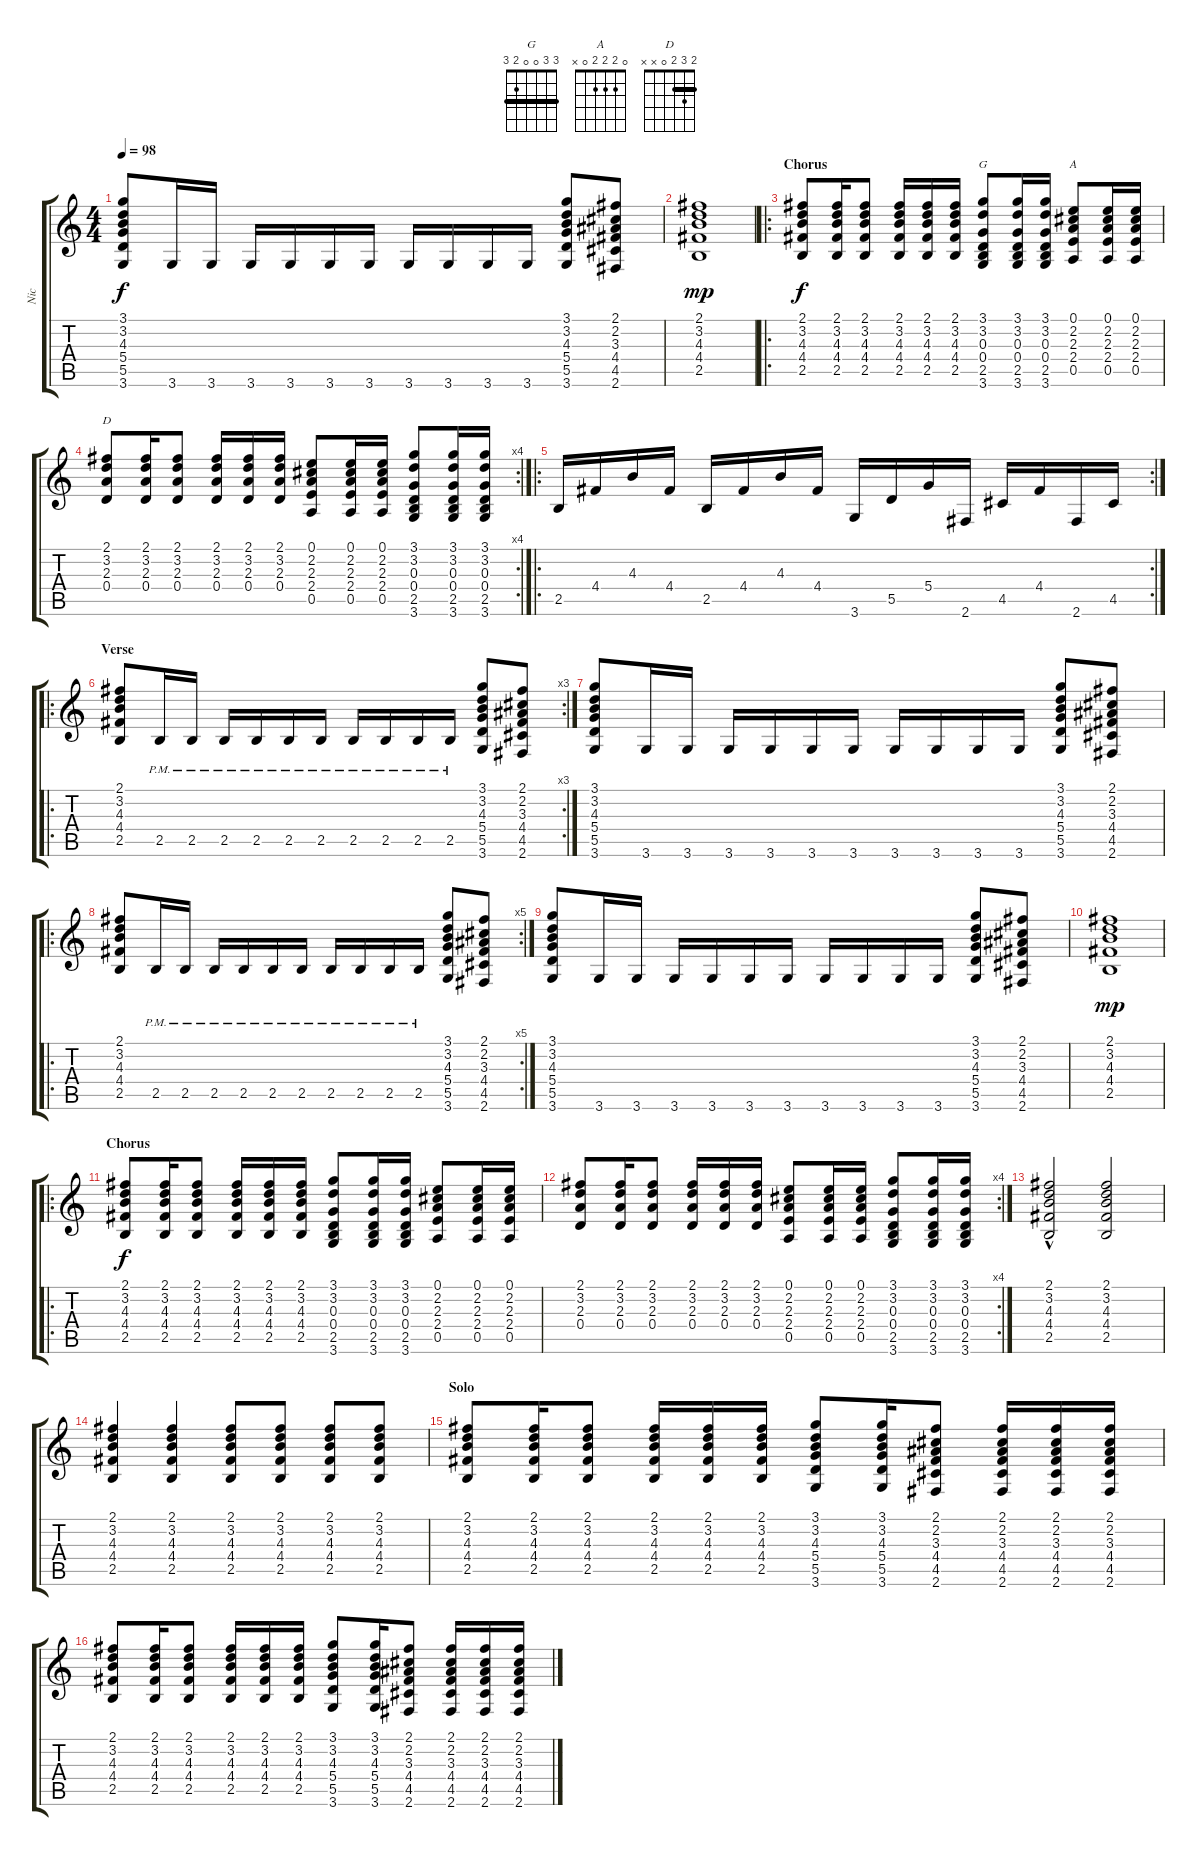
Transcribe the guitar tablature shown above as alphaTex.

\track ("Nic" "Nic") {instrument overdrivenguitar}
\staff {score tabs}
\tuning (E4 B3 G3 D3 A2 E2) {hide}
\chord ("G" 3 3 0 0 2 3) {barre 3}
\chord ("A" 0 2 2 2 0 x)
\chord ("D" 2 3 2 0 x x) {barre 2}
\ts (4 4)
\tempo 98
\clef g2
\ks c
(3.1 3.2 4.3 5.4 5.5 3.6).8{dy f} 3.6.16 3.6.16 3.6.16 3.6.16 3.6.16 3.6.16 3.6.16 3.6.16 3.6.16 3.6.16 (3.1 3.2 4.3 5.4 5.5 3.6).8 (2.1 2.2 3.3 4.4 4.5 2.6).8 |
(2.1 3.2 4.3 4.4 2.5).1{dy mp} |
\ro
\section ("" "Chorus")
(2.1 3.2 4.3 4.4 2.5).8{dy f} (2.1 3.2 4.3 4.4 2.5).16 (2.1 3.2 4.3 4.4 2.5).8 (2.1 3.2 4.3 4.4 2.5).16 (2.1 3.2 4.3 4.4 2.5).16 (2.1 3.2 4.3 4.4 2.5).16 (3.1 3.2 0.3 0.4 2.5 3.6).8{ch "G"} (3.1 3.2 0.3 0.4 2.5 3.6).16 (3.1 3.2 0.3 0.4 2.5 3.6).16 (0.1 2.2 2.3 2.4 0.5).8{ch "A"} (0.1 2.2 2.3 2.4 0.5).16 (0.1 2.2 2.3 2.4 0.5).16 |
\rc 4
(2.1 3.2 2.3 0.4).8{ch "D"} (2.1 3.2 2.3 0.4).16 (2.1 3.2 2.3 0.4).8 (2.1 3.2 2.3 0.4).16 (2.1 3.2 2.3 0.4).16 (2.1 3.2 2.3 0.4).16 (0.1 2.2 2.3 2.4 0.5).8 (0.1 2.2 2.3 2.4 0.5).16 (0.1 2.2 2.3 2.4 0.5).16 (3.1 3.2 0.3 0.4 2.5 3.6).8 (3.1 3.2 0.3 0.4 2.5 3.6).16 (3.1 3.2 0.3 0.4 2.5 3.6).16 |
\ro
\rc 2
2.5.16 4.4.16 4.3.16 4.4.16 2.5.16 4.4.16 4.3.16 4.4.16 3.6.16 5.5.16 5.4.16 2.6.16 4.5.16 4.4.16 2.6.16 4.5.16 |
\ro
\rc 3
\section ("" "Verse")
(2.1 3.2 4.3 4.4 2.5).8 2.5{pm}.16 2.5{pm}.16 2.5{pm}.16 2.5{pm}.16 2.5{pm}.16 2.5{pm}.16 2.5{pm}.16 2.5{pm}.16 2.5{pm}.16 2.5{pm}.16 (3.1 3.2 4.3 5.4 5.5 3.6).8 (2.1 2.2 3.3 4.4 4.5 2.6).8 |
(3.1 3.2 4.3 5.4 5.5 3.6).8 3.6.16 3.6.16 3.6.16 3.6.16 3.6.16 3.6.16 3.6.16 3.6.16 3.6.16 3.6.16 (3.1 3.2 4.3 5.4 5.5 3.6).8 (2.1 2.2 3.3 4.4 4.5 2.6).8 |
\ro
\rc 5
(2.1 3.2 4.3 4.4 2.5).8 2.5{pm}.16 2.5{pm}.16 2.5{pm}.16 2.5{pm}.16 2.5{pm}.16 2.5{pm}.16 2.5{pm}.16 2.5{pm}.16 2.5{pm}.16 2.5{pm}.16 (3.1 3.2 4.3 5.4 5.5 3.6).8 (2.1 2.2 3.3 4.4 4.5 2.6).8 |
(3.1 3.2 4.3 5.4 5.5 3.6).8 3.6.16 3.6.16 3.6.16 3.6.16 3.6.16 3.6.16 3.6.16 3.6.16 3.6.16 3.6.16 (3.1 3.2 4.3 5.4 5.5 3.6).8 (2.1 2.2 3.3 4.4 4.5 2.6).8 |
(2.1 3.2 4.3 4.4 2.5).1{dy mp} |
\ro
\section ("" "Chorus")
(2.1 3.2 4.3 4.4 2.5).8{dy f} (2.1 3.2 4.3 4.4 2.5).16 (2.1 3.2 4.3 4.4 2.5).8 (2.1 3.2 4.3 4.4 2.5).16 (2.1 3.2 4.3 4.4 2.5).16 (2.1 3.2 4.3 4.4 2.5).16 (3.1 3.2 0.3 0.4 2.5 3.6).8 (3.1 3.2 0.3 0.4 2.5 3.6).16 (3.1 3.2 0.3 0.4 2.5 3.6).16 (0.1 2.2 2.3 2.4 0.5).8 (0.1 2.2 2.3 2.4 0.5).16 (0.1 2.2 2.3 2.4 0.5).16 |
\rc 4
(2.1 3.2 2.3 0.4).8 (2.1 3.2 2.3 0.4).16 (2.1 3.2 2.3 0.4).8 (2.1 3.2 2.3 0.4).16 (2.1 3.2 2.3 0.4).16 (2.1 3.2 2.3 0.4).16 (0.1 2.2 2.3 2.4 0.5).8 (0.1 2.2 2.3 2.4 0.5).16 (0.1 2.2 2.3 2.4 0.5).16 (3.1 3.2 0.3 0.4 2.5 3.6).8 (3.1 3.2 0.3 0.4 2.5 3.6).16 (3.1 3.2 0.3 0.4 2.5 3.6).16 |
(2.1{hac} 3.2 4.3 4.4 2.5).2 (2.1 3.2 4.3 4.4 2.5).2 |
(2.1 3.2 4.3 4.4 2.5).4 (2.1 3.2 4.3 4.4 2.5).4 (2.1 3.2 4.3 4.4 2.5).8 (2.1 3.2 4.3 4.4 2.5).8 (2.1 3.2 4.3 4.4 2.5).8 (2.1 3.2 4.3 4.4 2.5).8 |
\section ("" "Solo")
(2.1 3.2 4.3 4.4 2.5).8 (2.1 3.2 4.3 4.4 2.5).16 (2.1 3.2 4.3 4.4 2.5).8 (2.1 3.2 4.3 4.4 2.5).16 (2.1 3.2 4.3 4.4 2.5).16 (2.1 3.2 4.3 4.4 2.5).16 (3.1 3.2 4.3 5.4 5.5 3.6).8 (3.1 3.2 4.3 5.4 5.5 3.6).16 (2.1 2.2 3.3 4.4 4.5 2.6).8 (2.1 2.2 3.3 4.4 4.5 2.6).16 (2.1 2.2 3.3 4.4 4.5 2.6).16 (2.1 2.2 3.3 4.4 4.5 2.6).16 |
(2.1 3.2 4.3 4.4 2.5).8 (2.1 3.2 4.3 4.4 2.5).16 (2.1 3.2 4.3 4.4 2.5).8 (2.1 3.2 4.3 4.4 2.5).16 (2.1 3.2 4.3 4.4 2.5).16 (2.1 3.2 4.3 4.4 2.5).16 (3.1 3.2 4.3 5.4 5.5 3.6).8 (3.1 3.2 4.3 5.4 5.5 3.6).16 (2.1 2.2 3.3 4.4 4.5 2.6).8 (2.1 2.2 3.3 4.4 4.5 2.6).16 (2.1 2.2 3.3 4.4 4.5 2.6).16 (2.1 2.2 3.3 4.4 4.5 2.6).16
